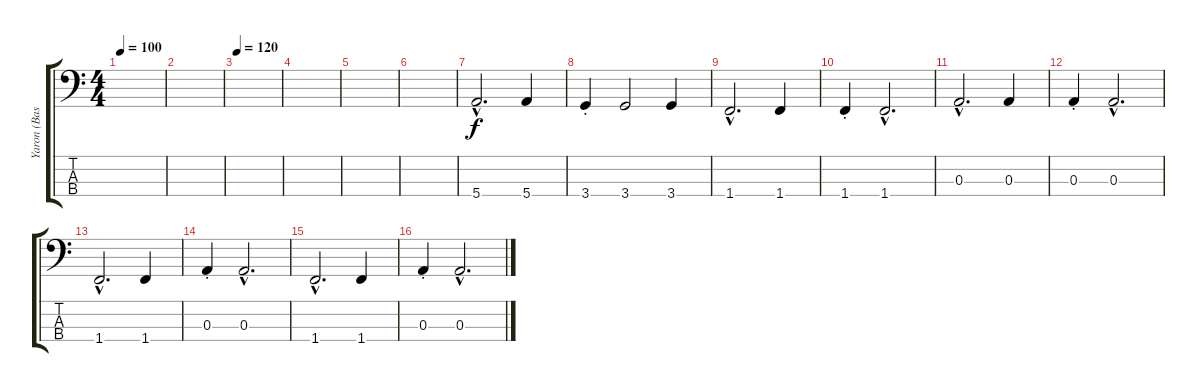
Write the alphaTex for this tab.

\track ("Yaron (Bass)" "Yaron (Bas") {instrument electricbassfinger}
\staff {score tabs}
\tuning (G2 D2 A1 E1) {hide}
\ts (4 4)
\tempo 100
\clef f4
\ks c
|
|
\tempo 120
|
|
|
|
5.4{hac}.2{d} 5.4.4 |
3.4{st}.4 3.4.2 3.4.4 |
1.4{hac}.2{d} 1.4.4 |
1.4{st}.4 1.4{hac}.2{d} |
0.3{hac}.2{d} 0.3.4 |
0.3{st}.4 0.3{hac}.2{d} |
1.4{hac}.2{d} 1.4.4 |
0.3{st}.4 0.3{hac}.2{d} |
1.4{hac}.2{d} 1.4.4 |
0.3{st}.4 0.3{hac}.2{d}
